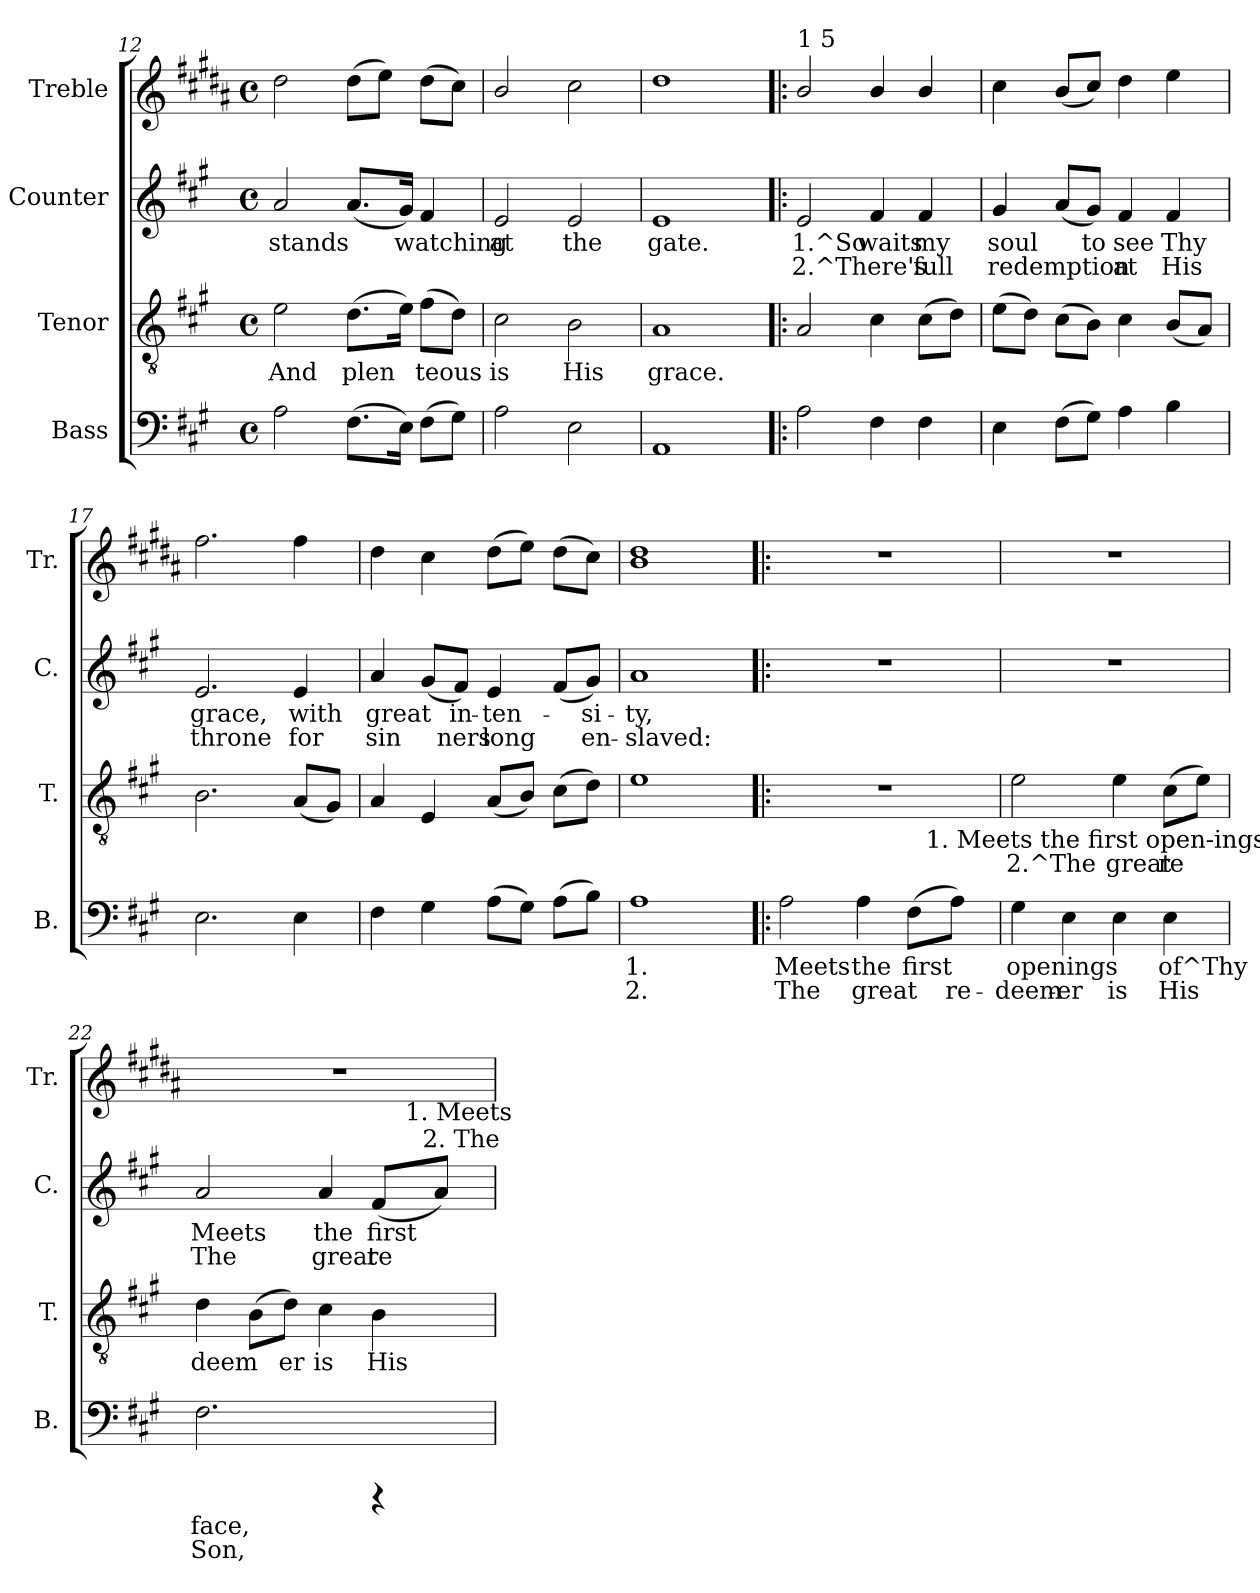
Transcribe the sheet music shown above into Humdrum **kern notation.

**kern	**text	**text	**kern	**text	**kern	**text	**text	**kern
*part4	*part4	*part4	*part3	*part3	*part2	*part2	*part2	*part1
*staff4	*staff4	*staff4	*staff3	*staff3	*staff2	*staff2	*staff2	*staff1
*I"Bass	*	*	*I"Tenor	*	*I"Counter	*	*	*I"Treble
*I'B.	*	*	*I'T.	*	*I'C.	*	*	*I'Tr.
*clefF4	*	*	*clefGv2	*	*clefG2	*	*	*clefG2
*	*	*	*	*	*	*	*	*ITrd1c2
*k[f#c#g#]	*	*	*k[f#c#g#]	*	*k[f#c#g#]	*	*	*k[f#c#g#]
*A:	*	*	*A:	*	*A:	*	*	*A:
*M4/4	*	*	*M4/4	*	*M4/4	*	*	*M4/4
*met(c)	*	*	*met(c)	*	*met(c)	*	*	*met(c)
=12	=12	=12	=12	=12	=12	=12	=12	=12
!	!LO:LY:b	!	!	!LO:LY:b:rj	!	!LO:LY:b:rj	!	!
2A\	.	.	2e\	And	2a/	stands	.	2cc#\
!	!LO:LY:b	!	!	!LO:LY:b:rj	!	!LO:LY:b:rj	!	!
(>8.F#\L	.	.	(>8.d\L	plen-	(<8.a/L	.	.	(>8cc#\L
.	.	.	.	.	.	.	.	8dd\J)
!	!LO:LY:b	!	!	!LO:LY:b:rj	!	!LO:LY:b:rj	!	!
16E\J)	.	.	16e\J)	--	16g#/J)	watching	.	.
!	!LO:LY:b	!	!	!LO:LY:b:rj	!	!LO:LY:b:rj	!	!
(>8F#\L	.	.	(>8f#\L	-teous	4f#/	.	.	(>8cc#\L
!	!LO:LY:b	!	!	!LO:LY:b:rj	!	!	!	!
8G#\J)	.	.	8d\J)	.	.	.	.	8b\J)
=13	=13	=13	=13	=13	=13	=13	=13	=13
!	!LO:LY:b	!	!	!LO:LY:b:rj	!	!LO:LY:b:rj	!	!
2A\	.	.	2c#\	is	2e/	at	.	2a/
!	!LO:LY:b	!	!	!LO:LY:b:rj	!	!LO:LY:b:rj	!	!
2E\	.	.	2B\	His	2e/	the	.	2b\
=14	=14	=14	=14	=14	=14	=14	=14	=14
!	!LO:LY:b	!	!	!LO:LY:b:rj	!	!LO:LY:b:rj	!	!
1AA	.	.	1A	grace.	1e	gate.	.	1cc#
!!LO:LB:g=z
=15!|:	=15!|:	=15!|:	=15!|:	=15!|:	=15!|:	=15!|:	=15!|:	=15!|:
!	!	!	!	!	!	!	!	!LO:TX:a:t=1 5
!	!LO:LY:b	!	!	!LO:LY:b:rj	!	!LO:LY:b:rj	!LO:LY:b:rj	!
2A\	.	.	2A/	.	2e/	1.^So	2.^There's	2a/
!	!LO:LY:b	!	!	!LO:LY:b:rj	!	!LO:LY:b:rj	!LO:LY:b:rj	!
4F#\	.	.	4c#\	.	4f#/	waits	.	4a/
!	!LO:LY:b	!	!	!LO:LY:b:rj	!	!LO:LY:b:rj	!LO:LY:b:rj	!
4F#\	.	.	(>8c#\L	.	4f#/	my	full	4a/
!	!	!	!	!LO:LY:b:rj	!	!	!	!
.	.	.	8d\J)	.	.	.	.	.
=16	=16	=16	=16	=16	=16	=16	=16	=16
!	!LO:LY:b	!	!	!LO:LY:b:rj	!	!LO:LY:b:rj	!LO:LY:b:rj	!
4E\	.	.	(>8e\L	.	4g#/	soul	redemption	4b\
!	!	!	!	!LO:LY:b:rj	!	!	!	!
.	.	.	8d\J)	.	.	.	.	.
!	!LO:LY:b	!	!	!LO:LY:b:rj	!	!LO:LY:b:rj	!LO:LY:b:rj	!
(>8F#\L	.	.	(>8c#\L	.	(<8a/L	.	.	(<8a/L
!	!LO:LY:b	!	!	!LO:LY:b:rj	!	!LO:LY:b:rj	!LO:LY:b:rj	!
8G#\J)	.	.	8B\J)	.	8g#/J)	to	.	8b/J)
!	!LO:LY:b	!	!	!LO:LY:b:rj	!	!LO:LY:b:rj	!LO:LY:b:rj	!
4A\	.	.	4c#\	.	4f#/	see	at	4cc#\
!	!LO:LY:b	!	!	!LO:LY:b:rj	!	!LO:LY:b:rj	!LO:LY:b:rj	!
4B\	.	.	(<8B/L	.	4f#/	Thy	His	4dd\
!	!	!	!	!LO:LY:b:rj	!	!	!	!
.	.	.	8A/J)	.	.	.	.	.
=17	=17	=17	=17	=17	=17	=17	=17	=17
!	!LO:LY:b	!	!	!LO:LY:b:rj	!	!LO:LY:b:rj	!LO:LY:b:rj	!
2.E\	.	.	2.B\	.	2.e/	grace,	throne	2.ee\
!	!LO:LY:b	!	!	!LO:LY:b:rj	!	!LO:LY:b:rj	!LO:LY:b:rj	!
4E\	.	.	(<8A/L	.	4e/	with	for	4ee\
!	!	!	!	!LO:LY:b:rj	!	!	!	!
.	.	.	8G#/J)	.	.	.	.	.
=18	=18	=18	=18	=18	=18	=18	=18	=18
!	!LO:LY:b	!	!	!LO:LY:b:rj	!	!LO:LY:b:rj	!LO:LY:b:rj	!
4F#\	.	.	4A/	.	4a/	great	sin-	4cc#\
!	!LO:LY:b	!	!	!LO:LY:b:rj	!	!LO:LY:b:rj	!LO:LY:b:rj	!
4G#\	.	.	4E/	.	(<8g#/L	--	--	4b\
!	!	!	!	!	!	!LO:LY:b:rj	!LO:LY:b:rj	!
.	.	.	.	.	8f#/J)	-in-	-ners	.
!	!LO:LY:b	!	!	!LO:LY:b:rj	!	!LO:LY:b:rj	!LO:LY:b:rj	!
(>8A\L	.	.	(<8A/L	.	4e/	ten-	-long	(>8cc#\L
!	!LO:LY:b	!	!	!LO:LY:b:rj	!	!	!	!
8G#\J)	.	.	8B/J)	.	.	.	.	8dd\J)
!	!LO:LY:b	!	!	!LO:LY:b:rj	!	!LO:LY:b:rj	!LO:LY:b:rj	!
(>8A\L	.	.	(>8c#\L	.	(<8f#/L	.	-	(>8cc#\L
!	!LO:LY:b	!	!	!LO:LY:b:rj	!	!LO:LY:b:rj	!LO:LY:b:rj	!
8B\J)	.	.	8d\J)	.	8g#/J)	-si-	-en-	8b\J)
=19	=19	=19	=19	=19	=19	=19	=19	=19
!	!LO:LY:b	!LO:LY:b	!	!LO:LY:b:rj	!	!LO:LY:b:rj	!LO:LY:b:rj	!
1A	1.	2.	1e	.	1a	-ty,	slaved:	1cc# 1a
=20!|:	=20!|:	=20!|:	=20!|:	=20!|:	=20!|:	=20!|:	=20!|:	=20!|:
!	!LO:LY:b	!LO:LY:b	!	!	!	!	!	!
*	*	*	*^	*	*	*	*	*
2A\	Meets	The	1r	2ryy	.	1r	.	.	1r
!	!LO:LY:b	!LO:LY:b	!	!	!	!	!	!	!
4A\	the	great	.	4ryy	.	.	.	.	.
!	!LO:LY:b	!LO:LY:b	!	!	!	!	!	!	!
(>8F#\L	first	.	.	32.ryy	.	.	.	.	.
!	!	!	!	!LO:TX:b:t=1. Meets the first open-ings of Thy	!	!	!	!	!
.	.	.	.	8ryy	.	.	.	.	.
!	!LO:LY:b	!LO:LY:b	!	!	!	!	!	!	!
8A\J)	.	re-	.	.	.	.	.	.	.
.	.	.	.	16ryy	.	.	.	.	.
.	.	.	.	64ryy	.	.	.	.	.
=21	=21	=21	=21	=21	=21	=21	=21	=21	=21
!	!LO:LY:b	!LO:LY:b	!	!	!LO:LY:b:rj	!	!	!	!
*	*	*	*v	*v	*	*	*	*	*
4G#\	-openings	deem-	2e\	2.^The	1r	.	.	1r
!	!LO:LY:b	!LO:LY:b	!	!	!	!	!	!
4E\	-	er	.	.	.	.	.	.
!	!LO:LY:b	!LO:LY:b	!	!LO:LY:b:rj	!	!	!	!
4E\	.	is	4e\	great	.	.	.	.
!	!LO:LY:b	!LO:LY:b	!	!LO:LY:b:rj	!	!	!	!
4E\	of^Thy	His	(>8c#\L	re-	.	.	.	.
!	!	!	!	!LO:LY:b:rj	!	!	!	!
.	.	.	8e\J)	--	.	.	.	.
=22	=22	=22	=22	=22	=22	=22	=22	=22
!	!LO:LY:b	!LO:LY:b	!	!LO:LY:b:rj	!	!LO:LY:b:rj	!LO:LY:b:rj	!
*	*	*	*	*	*^	*	*	*^
2.F#\	face,	Son,	4d\	-deem-	2a/	2ryy	Meets	The	1r	2ryy
!	!	!	!	!LO:LY:b:rj	!	!	!	!	!	!
.	.	.	(>8B\L	--	.	.	.	.	.	.
!	!	!	!	!LO:LY:b:rj	!	!	!	!	!	!
.	.	.	8d\J)	-er	.	.	.	.	.	.
!	!	!	!	!LO:LY:b:rj	!	!	!LO:LY:b:rj	!LO:LY:b:rj	!	!
.	.	.	4c#\	is	4a/	4ryy	the	great	.	4ryy
!	!	!	!	!LO:LY:b:rj	!	!	!LO:LY:b:rj	!LO:LY:b:rj	!	!
4rCCC	.	.	4B\	His	(<8f#/L	16..ryy	first	re-	.	16ryy
.	.	.	.	.	.	.	.	.	.	64ryy
!	!	!	!	!	!	!	!	!	!	!LO:TX:b:t=1. Meets
.	.	.	.	.	.	.	.	.	.	8ryy
!	!	!	!	!	!	!LO:TX:a:t=2. The	!	!	!	!
.	.	.	.	.	.	8ryy	.	.	.	.
!	!	!	!	!	!	!	!LO:LY:b:rj	!LO:LY:b:rj	!	!
.	.	.	.	.	8a/J)	.	-	-	.	.
.	.	.	.	.	.	.	.	.	.	32.ryy
.	.	.	.	.	.	64ryy	.	.	.	.
*	*	*	*	*	*v	*v	*	*	*	*
*	*	*	*	*	*	*	*	*v	*v
=	=	=	=	=	=	=	=	=
*-	*-	*-	*-	*-	*-	*-	*-	*-
